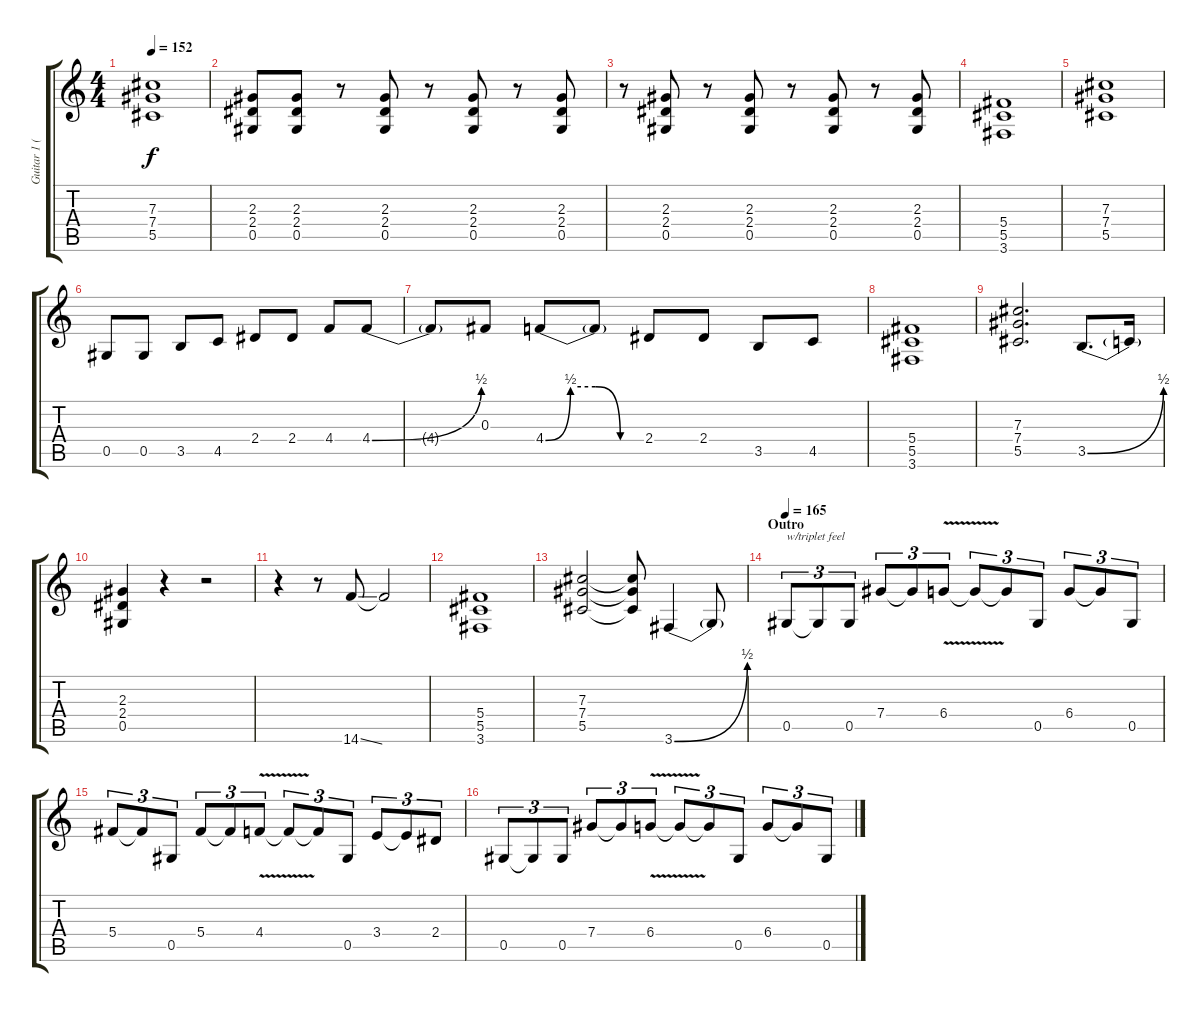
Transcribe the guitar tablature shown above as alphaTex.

\track ("Guitar 1 (Slash)" "Guitar 1 (") {instrument overdrivenguitar}
\staff {score tabs}
\tuning (Eb4 Bb3 Gb3 Db3 Ab2 Eb2) {hide}
\ts (4 4)
\tempo 152
\clef g2
\ks c
(7.3 7.4 5.5).1{dy f} |
(2.3 2.4 0.5).8 (2.3 2.4 0.5).8 r.8 (2.3 2.4 0.5).8 r.8 (2.3 2.4 0.5).8 r.8 (2.3 2.4 0.5).8 |
r.8 (2.3 2.4 0.5).8 r.8 (2.3 2.4 0.5).8 r.8 (2.3 2.4 0.5).8 r.8 (2.3 2.4 0.5).8 |
(5.4 5.5 3.6).1 |
(7.3 7.4 5.5).1 |
0.5.8 0.5.8 3.5.8 4.5.8 2.4.8 2.4.8 4.4.8 4.4{be (bend 0 0 60 2)}.8 |
4.4{t}.8 0.3.8 4.4{be (custom 0 0 15 2 30 2 45 0 60 0)}.8 4.4{t}.8 2.4.8 2.4.8 3.5.8 4.5.8 |
(5.4 5.5 3.6).1 |
(7.3 7.4 5.5).2{d} 3.5{be (bend 0 0 60 2)}.8{d} 3.5{t}.16 |
(2.3 2.4 0.5).4 r.4 r.2 |
r.4 r.8 14.6{ss}.8 14.6{t}.2 |
(5.4 5.5 3.6).1 |
(7.3 7.4 5.5).2 (7.3{t} 7.4{t} 5.5{t}).8 3.6{be (bend 0 0 60 2)}.4 3.6{t}.8 |
\section ("" "Outro")
\tempo 165
0.5.8{tu (3 2) txt "w/triplet feel"} 0.5{t}.8{tu (3 2)} 0.5.8{tu (3 2)} 7.4.8{tu (3 2)} 7.4{t}.8{tu (3 2)} 6.4{v}.8{tu (3 2)} 6.4{t}.8{tu (3 2)} 6.4{t}.8{tu (3 2)} 0.5.8{tu (3 2)} 6.4.8{tu (3 2)} 6.4{t}.8{tu (3 2)} 0.5.8{tu (3 2)} |
5.4.8{tu (3 2)} 5.4{t}.8{tu (3 2)} 0.5.8{tu (3 2)} 5.4.8{tu (3 2)} 5.4{t}.8{tu (3 2)} 4.4{v}.8{tu (3 2)} 4.4{t}.8{tu (3 2)} 4.4{t}.8{tu (3 2)} 0.5.8{tu (3 2)} 3.4.8{tu (3 2)} 3.4{t}.8{tu (3 2)} 2.4.8{tu (3 2)} |
0.5.8{tu (3 2)} 0.5{t}.8{tu (3 2)} 0.5.8{tu (3 2)} 7.4.8{tu (3 2)} 7.4{t}.8{tu (3 2)} 6.4{v}.8{tu (3 2)} 6.4{t}.8{tu (3 2)} 6.4{t}.8{tu (3 2)} 0.5.8{tu (3 2)} 6.4.8{tu (3 2)} 6.4{t}.8{tu (3 2)} 0.5.8{tu (3 2)}
